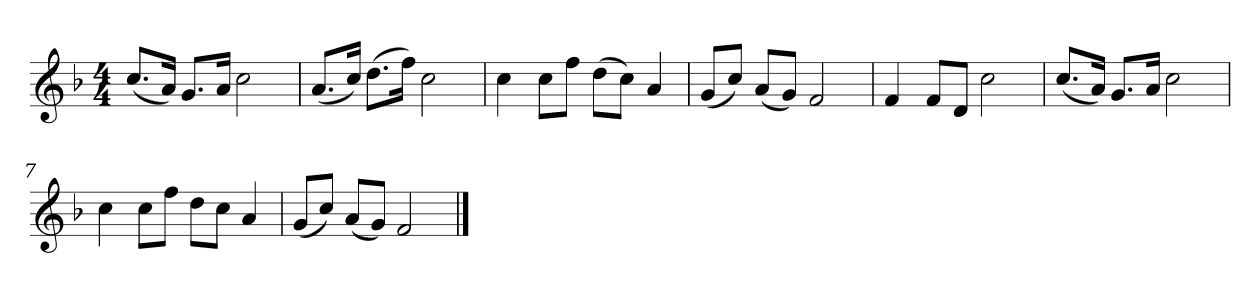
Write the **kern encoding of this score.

**kern
*part1
*staff1
*clefG2
*k[b-]
*M4/4
*MM116
=1
(8.cc/L
16a/Jk)
8.g/L
16a/Jk
2cc\
=2
(8.a/L
16cc/Jk)
(8.dd\L
16ff\Jk)
2cc\
=3
4cc\
8cc\L
8ff\J
(8dd\L
8cc\J)
4a/
=4
(8g/L
8cc/J)
(8a/L
8g/J)
2f/
=5
4f/
8f/L
8d/J
2cc\
=6
(8.cc/L
16a/Jk)
8.g/L
16a/Jk
2cc\
=7
4cc\
8cc\L
8ff\J
8dd\L
8cc\J
4a/
=8
(8g/L
8cc/J)
(8a/L
8g/J)
2f/
==
*-
